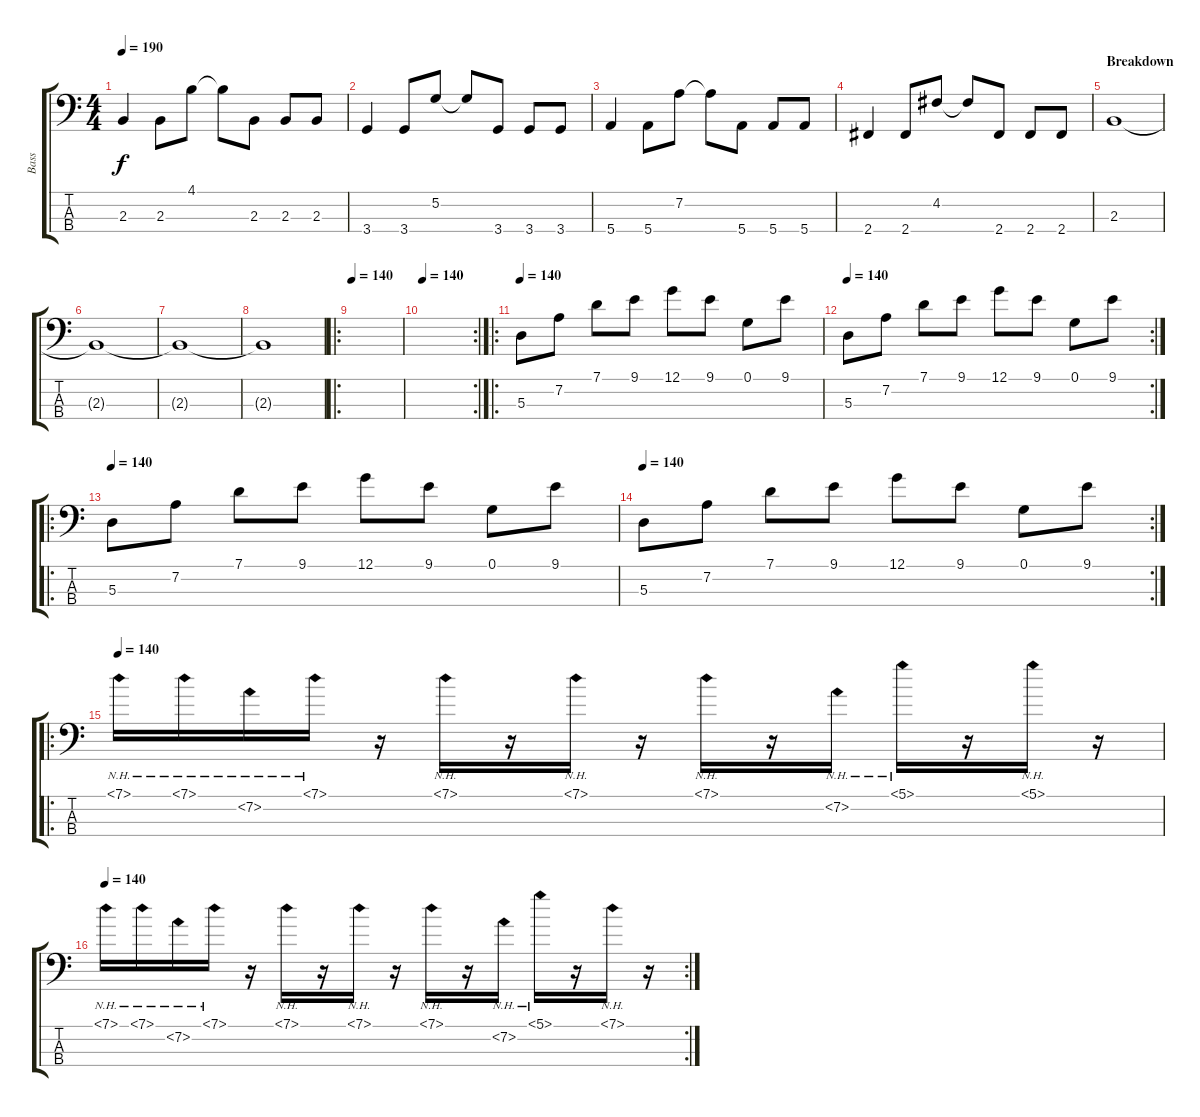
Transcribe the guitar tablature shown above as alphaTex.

\track ("Bass" "Bass") {instrument electricbasspick}
\staff {score tabs}
\tuning (G2 D2 A1 E1) {hide}
\ts (4 4)
\tempo 190
\clef f4
\ks c
2.3.4{dy f instrument electricbasspick} 2.3.8 4.1.8 4.1{t}.8 2.3.8 2.3.8 2.3.8 |
3.4.4 3.4.8 5.2.8 5.2{t}.8 3.4.8 3.4.8 3.4.8 |
5.4.4 5.4.8 7.2.8 7.2{t}.8 5.4.8 5.4.8 5.4.8 |
2.4.4 2.4.8 4.2.8 4.2{t}.8 2.4.8 2.4.8 2.4.8 |
\section ("" "Breakdown")
2.3.1 |
2.3{t}.1 |
2.3{t}.1 |
2.3{t}.1 |
\ro
\tempo 140
|
\rc 2
\tempo 140
|
\ro
\tempo 140
5.3.8{instrument electricbassfinger} 7.2.8 7.1.8 9.1.8 12.1.8 9.1.8 0.1.8 9.1.8 |
\rc 2
\tempo 140
5.3.8{instrument electricbassfinger} 7.2.8 7.1.8 9.1.8 12.1.8 9.1.8 0.1.8 9.1.8 |
\ro
\tempo 140
5.3.8{instrument electricbassfinger} 7.2.8 7.1.8 9.1.8 12.1.8 9.1.8 0.1.8 9.1.8 |
\rc 2
\tempo 140
5.3.8{instrument electricbassfinger} 7.2.8 7.1.8 9.1.8 12.1.8 9.1.8 0.1.8 9.1.8 |
\ro
\tempo 140
7.1{nh}.16 7.1{nh}.16 7.2{nh}.16 7.1{nh}.16 r.16 7.1{nh}.16 r.16 7.1{nh}.16 r.16 7.1{nh}.16 r.16 7.2{nh}.16 5.1{nh}.16 r.16 5.1{nh}.16 r.16 |
\rc 2
\tempo 140
7.1{nh}.16 7.1{nh}.16 7.2{nh}.16 7.1{nh}.16 r.16 7.1{nh}.16 r.16 7.1{nh}.16 r.16 7.1{nh}.16 r.16 7.2{nh}.16 5.1{nh}.16 r.16 7.1{nh}.16 r.16
